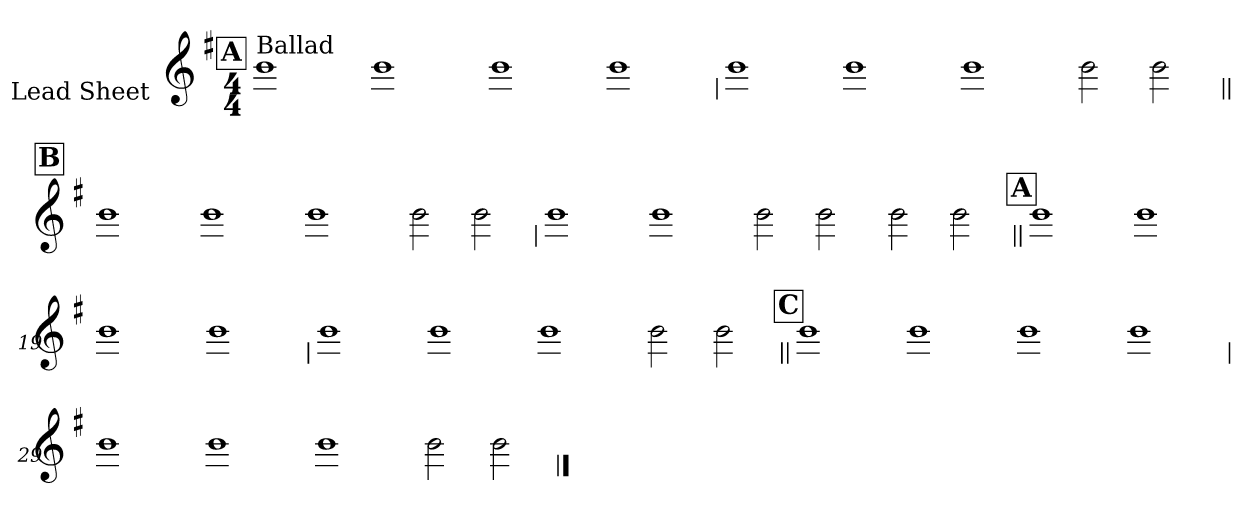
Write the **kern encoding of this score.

**kern
*part1
*staff1
*I"Lead Sheet
*stria0
*clefG2
*k[f#]
*G:
*M4/4
!!LO:REH:place=s1:a:t=A
=1||
!LO:TX:a:t=Ballad
1b
=2-
1b
=3-
1b
=4-
1b
!!LO:LB:g=z
=5
1b
=6-
1b
=7-
1b
=8-
2b
2b
!!LO:LB:g=z
!!LO:REH:place=s1:a:t=B
=9||
1b
=10-
1b
=11-
1b
=12-
2b
2b
!!LO:LB:g=z
=13
1b
=14-
1b
=15-
2b
2b
=16-
2b
2b
!!LO:LB:g=z
!!LO:REH:place=s1:a:t=A
=17||
1b
=18-
1b
=19-
1b
=20-
1b
!!LO:LB:g=z
=21
1b
=22-
1b
=23-
1b
=24-
2b
2b
!!LO:LB:g=z
!!LO:REH:place=s1:a:t=C
=25||
1b
=26-
1b
=27-
1b
=28-
1b
!!LO:LB:g=z
=29
1b
=30-
1b
=31-
1b
=32-
2b
2b
==
*-
